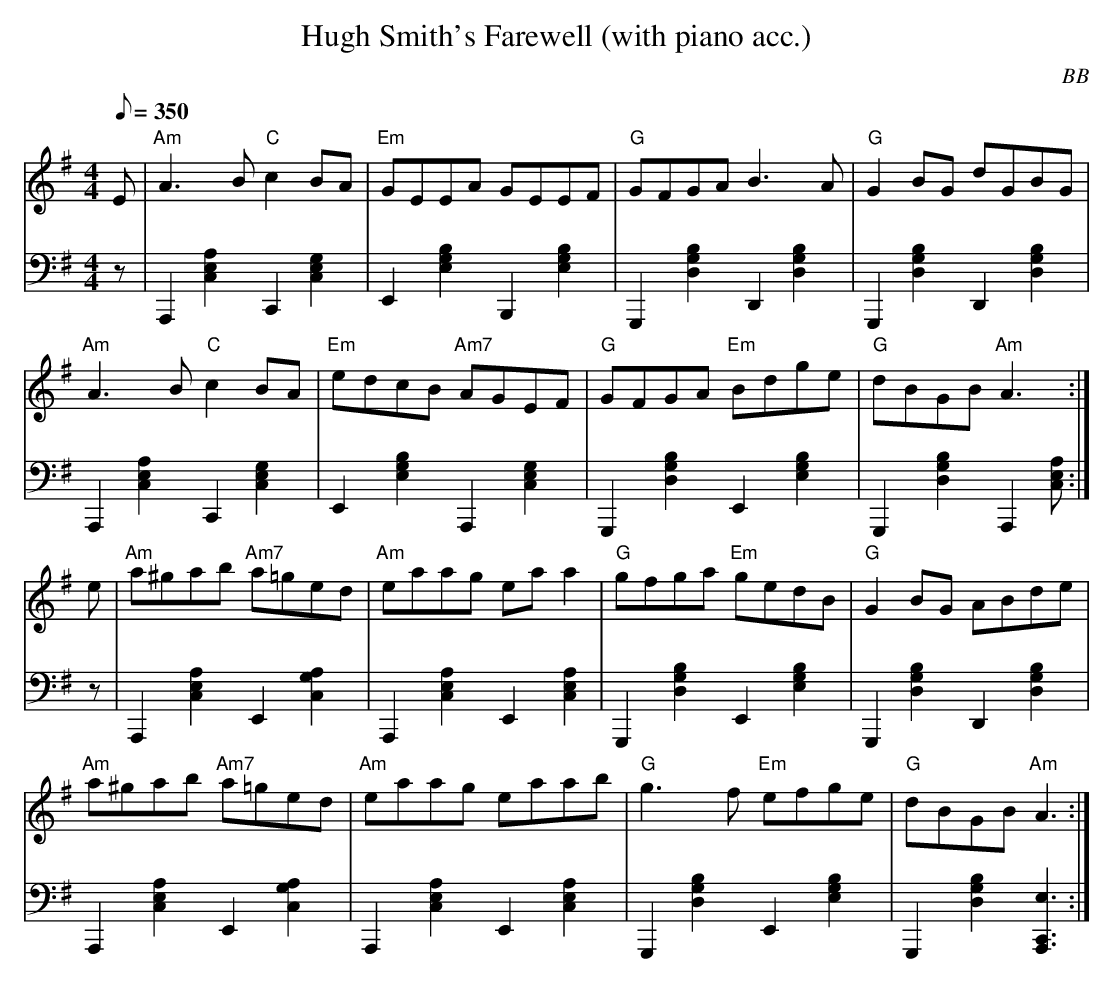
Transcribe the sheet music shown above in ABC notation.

X:1
T: Hugh Smith's Farewell (with piano acc.)
C: BB
M: 4/4
Q: 1/8=350
L: 1/8
V: 1 program 1 110 %fiddle
V: 2 volume=70 clef=bass m=D program 1 01
K: Ador
[V:1] E | "Am"A3 B "C"c2 BA | "Em"GEEA GEEF | "G"GFGA B3 A | "G"G2 BG dGBG |
[V:2] z|A,,2[A2E2C2]C,2[C2G2E2]|E,2[E2B2G2]B,,2[E2B2G2]|G,,2[G2D2B2]D,2[G2D2B2]|\
G,,2[G2D2B2]D,2[G2D2B2]|
[V:1] "Am"A3 B "C"c2 BA | "Em"edcB "Am7"AGEF | "G"GFGA "Em"Bdge | "G"dBGB "Am"A3 :|
[V:2] A,,2[A2E2C2]C,2[C2G2E2]|E,2[B2E2G2]A,,2[E2C2G2]|G,,2[G2D2B2]E,2[B2E2G2]|\
G,,2[G2D2B2]A,,2[AEC]:|
[V:1] e |"Am"a^gab "Am7"a=ged | "Am"eaag ea a2 | "G"gfga "Em"gedB | "G"G2 BG ABde |
[V:2] z |A,,2[A2E2C2]E,2[A2C2G2]|A,,2[A2E2C2]E,2[A2E2C2]|G,,2[G2D2B2]E,2[B2E2G2]|\
G,,2[G2D2B2]D,2[G2D2B2]|
[V:1] "Am"a^gab "Am7"a=ged | "Am"eaag eaab | "G"g3 f "Em"efge | "G"dBGB "Am"A3 :|
[V:2] A,,2[A2E2C2]E,2[A2C2G2]|A,,2[A2E2C2]E,2[A2E2C2]|G,,2[G2D2B2]E,2[B2E2G2]|\
G,,2[G2D2B2][A,,3C,3E3] :|
